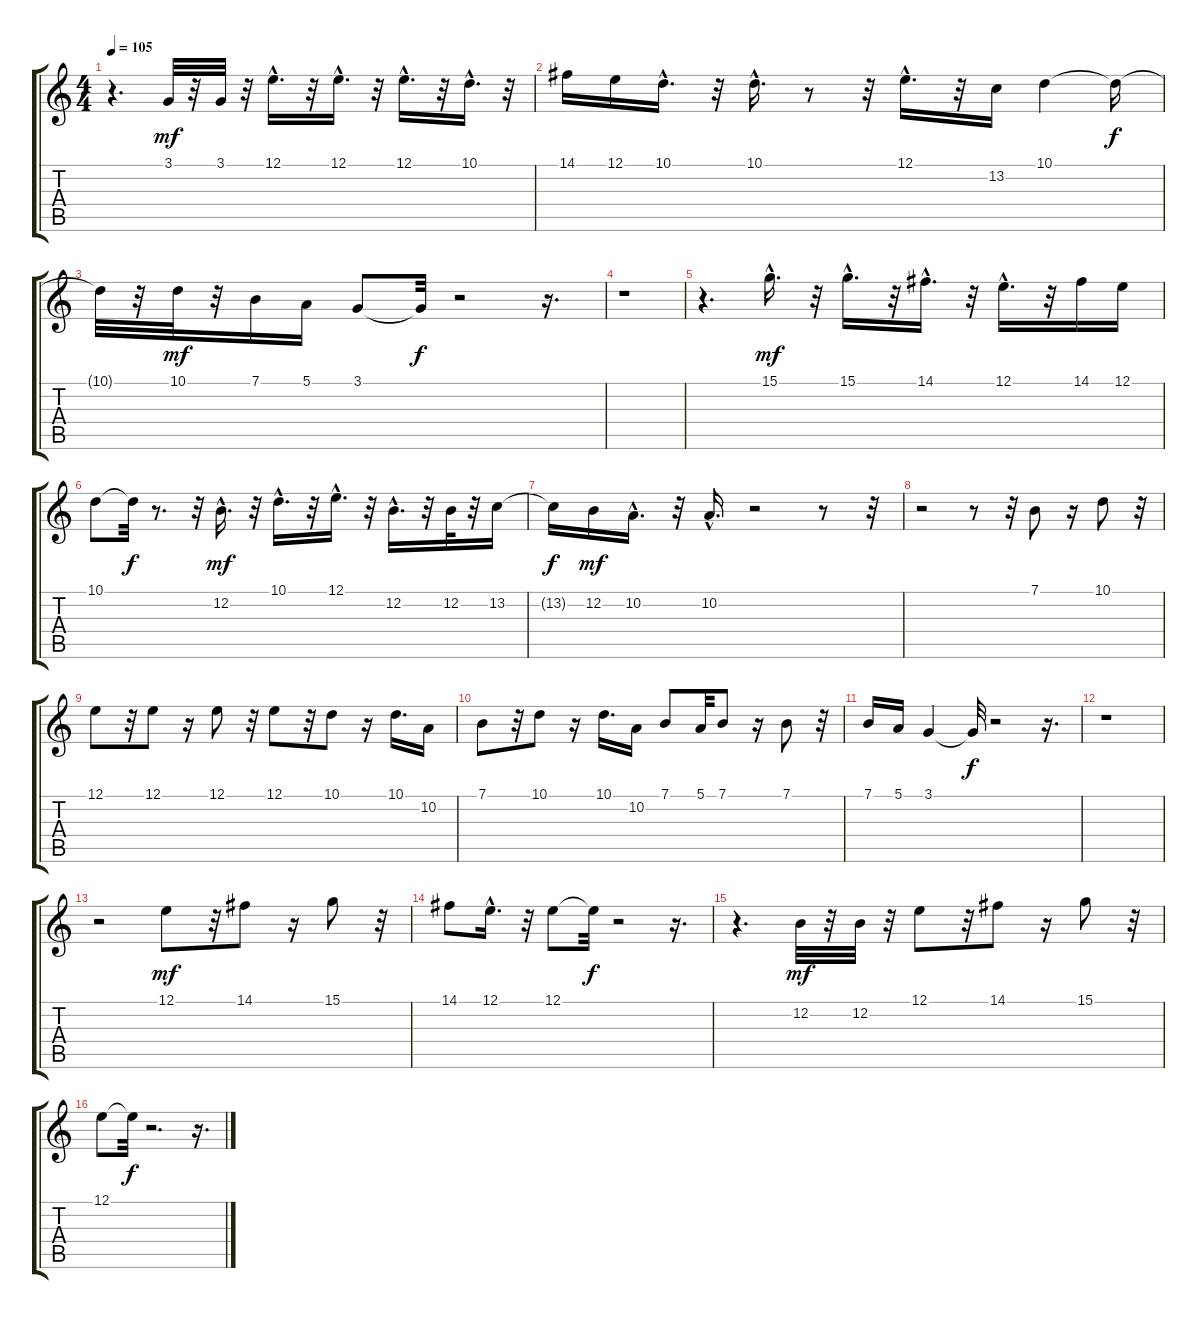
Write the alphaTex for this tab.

\track "" {instrument lead3calliope}
\staff {score tabs}
\tuning (E4 B3 G3 D3 A2 E2) {hide}
\ts (4 4)
\tempo 105
\clef g2
\ks c
r.4{d dy mf} 3.1.32 r.32 3.1.32 r.32 12.1{hac}.16{d} r.32 12.1{hac}.16{d} r.32 12.1{hac}.16{d} r.32 10.1{hac}.16{d} r.32 |
14.1.16 12.1.16 10.1{hac}.16{d} r.32 10.1{hac}.16{d} r.8 r.32 12.1{hac}.16{d} r.32 13.2.16 10.1.4 10.1{t}.16{dy f} |
10.1{t}.32 r.32 10.1.32{dy mf} r.32 7.1.16 5.1.16 3.1.8 3.1{t}.32{dy f} r.2 r.16{d} |
r.1 |
r.4{d} 15.1{hac}.16{d dy mf} r.32 15.1{hac}.16{d} r.32 14.1{hac}.16{d} r.32 12.1{hac}.16{d} r.32 14.1.16 12.1.16 |
10.1.8 10.1{t}.32{dy f} r.8{d} r.32 12.2{hac}.16{d dy mf} r.32 10.1{hac}.16{d} r.32 12.1{hac}.16{d} r.32 12.2{hac}.16{d} r.32 12.2.32 r.32 13.2.16 |
13.2{t}.16{dy f} 12.2.16{dy mf} 10.2{hac}.16{d} r.32 10.2{hac}.16{d} r.2 r.8 r.32 |
r.2 r.8 r.32 7.1.8 r.16 10.1.8 r.32 |
12.1.8 r.32 12.1.8 r.16 12.1.8 r.32 12.1.8 r.32 10.1.8 r.16 10.1.16{d} 10.2.16 |
7.1.8 r.32 10.1.8 r.16 10.1.16{d} 10.2.16 7.1.8 5.1.32 7.1.8 r.16 7.1.8 r.32 |
7.1.16 5.1.16 3.1.4 3.1{t}.32{dy f} r.2 r.16{d} |
r.1 |
r.2 12.1.8{dy mf} r.32 14.1.8 r.16 15.1.8 r.32 |
14.1.8 12.1{hac}.16{d} r.32 12.1.8 12.1{t}.32{dy f} r.2 r.16{d} |
r.4{d} 12.2.32{dy mf} r.32 12.2.32 r.32 12.1.8 r.32 14.1.8 r.16 15.1.8 r.32 |
12.1.8 12.1{t}.32{dy f} r.2{d} r.16{d}
